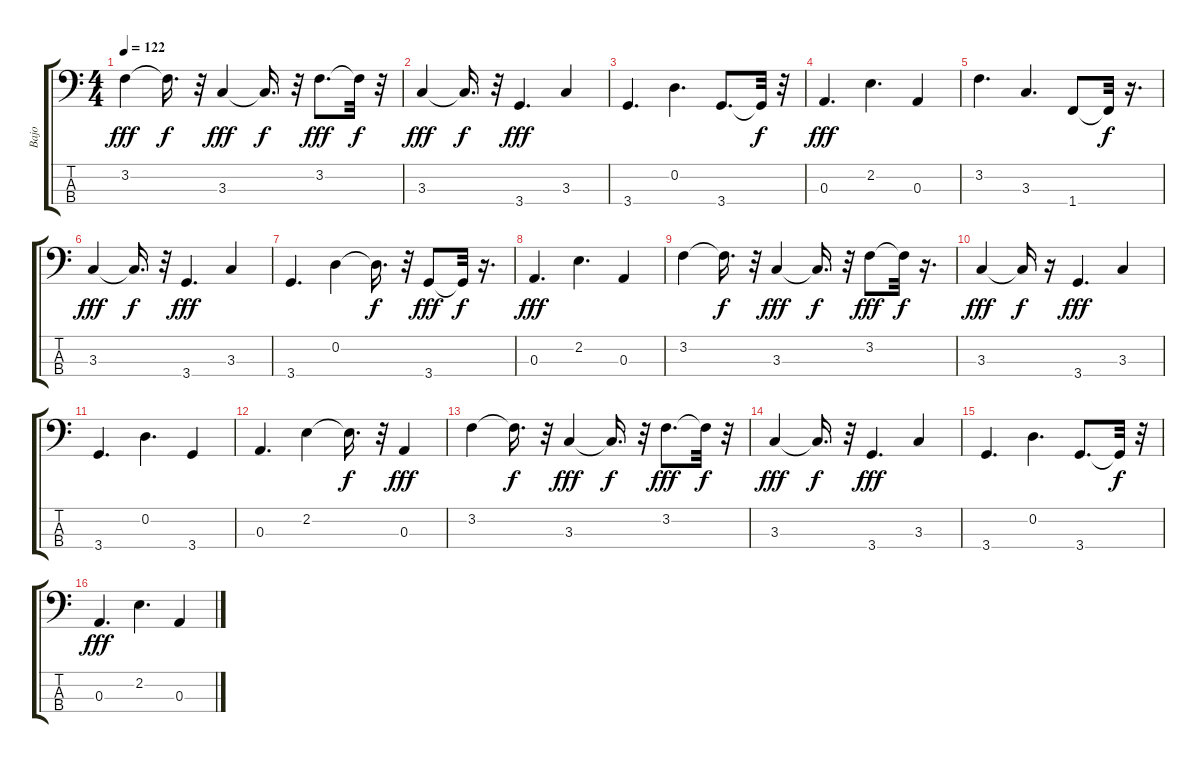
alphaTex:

\track ("Bajo" "Bajo") {instrument electricbassfinger}
\staff {score tabs}
\tuning (G2 D2 A1 E1) {hide}
\ts (4 4)
\tempo 122
\clef f4
\ks c
3.2.4{dy fff} 3.2{t}.16{d dy f} r.32 3.3.4{dy fff} 3.3{t}.16{d dy f} r.32 3.2.8{d dy fff} 3.2{t}.32{dy f} r.32 |
3.3.4{dy fff} 3.3{t}.16{d dy f} r.32 3.4.4{d dy fff} 3.3.4 |
3.4.4{d} 0.2.4{d} 3.4.8{d} 3.4{t}.32{dy f} r.32 |
0.3.4{d dy fff} 2.2.4{d} 0.3.4 |
3.2.4{d} 3.3.4{d} 1.4.8 1.4{t}.32{dy f} r.16{d} |
3.3.4{dy fff} 3.3{t}.16{d dy f} r.32 3.4.4{d dy fff} 3.3.4 |
3.4.4{d} 0.2.4 0.2{t}.16{d dy f} r.32 3.4.8{dy fff} 3.4{t}.32{dy f} r.16{d} |
0.3.4{d dy fff} 2.2.4{d} 0.3.4 |
3.2.4 3.2{t}.16{d dy f} r.32 3.3.4{dy fff} 3.3{t}.16{d dy f} r.32 3.2.8{dy fff} 3.2{t}.32{dy f} r.16{d} |
3.3.4{dy fff volume 16} 3.3{t}.16{dy f} r.16 3.4.4{d dy fff volume 15} 3.3.4{volume 15} |
3.4.4{d volume 14} 0.2.4{d volume 14} 3.4.4{volume 13} |
0.3.4{d volume 12} 2.2.4{volume 12} 2.2{t}.16{d dy f} r.32 0.3.4{dy fff volume 11} |
3.2.4{volume 11} 3.2{t}.16{d dy f} r.32 3.3.4{dy fff volume 10} 3.3{t}.16{d dy f} r.32 3.2.8{d dy fff volume 9} 3.2{t}.32{dy f} r.32 |
3.3.4{dy fff volume 9} 3.3{t}.16{d dy f} r.32 3.4.4{d dy fff volume 8} 3.3.4{volume 8} |
3.4.4{d volume 7} 0.2.4{d volume 6} 3.4.8{d volume 6} 3.4{t}.32{dy f} r.32 |
0.3.4{d dy fff volume 5} 2.2.4{d volume 5} 0.3.4{volume 4}
